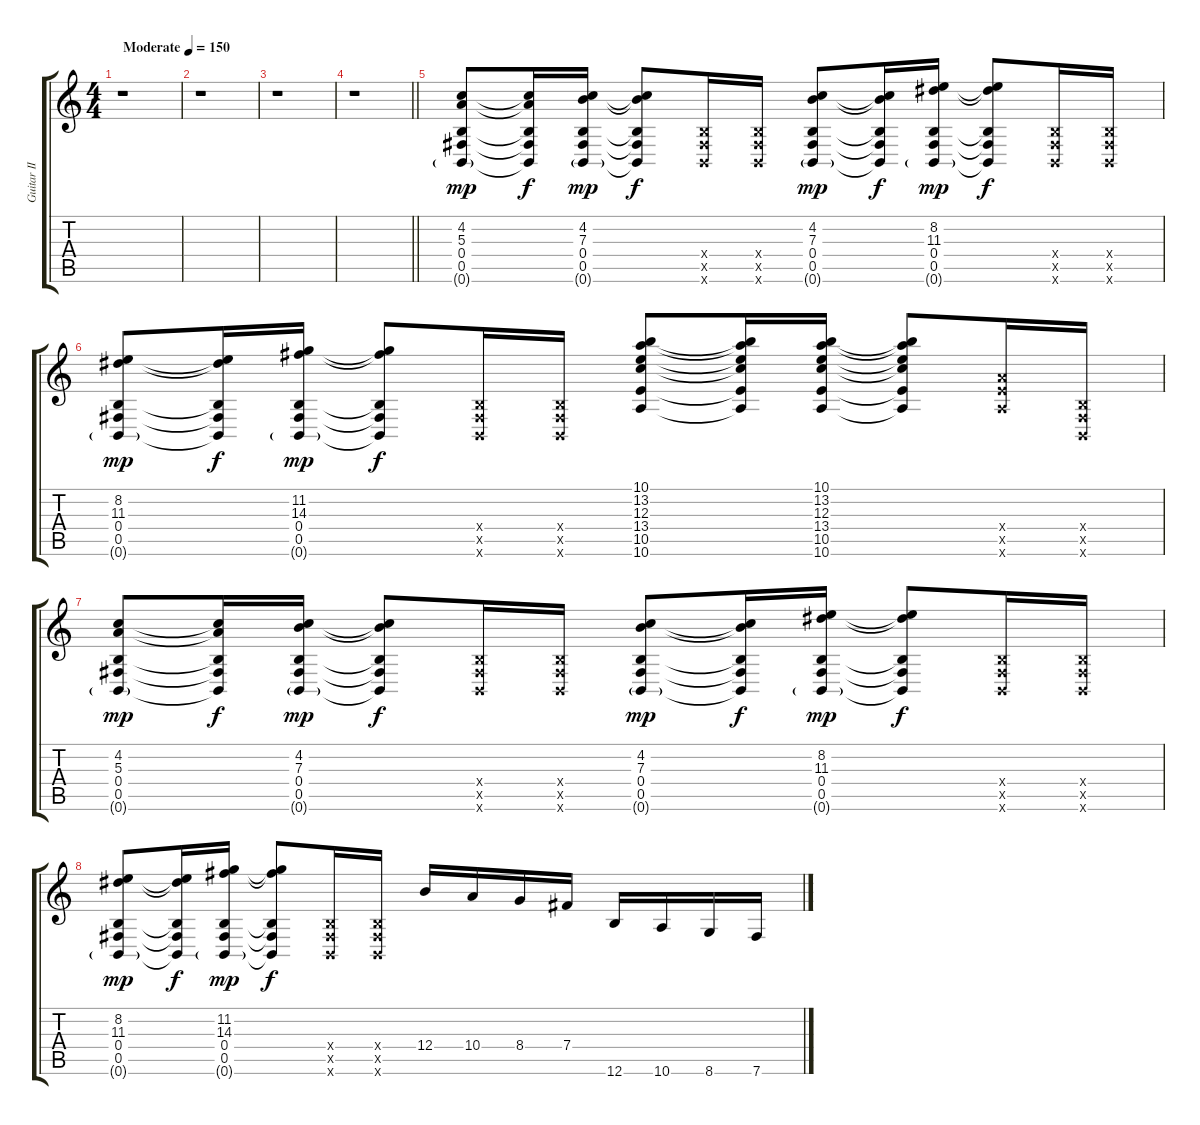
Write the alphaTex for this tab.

\track ("Guitar II" "Guitar II") {instrument distortionguitar}
\staff {score tabs}
\tuning (Db4 Ab3 E3 B2 Gb2 B1) {hide}
\ts (4 4)
\tempo (150 "Moderate")
\clef g2
\ks c
r.1{dy mp instrument distortionguitar} |
r.1 |
r.1 |
\barLineRight lightlight
r.1 |
(4.2 5.3 0.4 0.5 0.6{g}).8 (4.2{t} 5.3{t} 0.4{t} 0.5{t} 0.6{t}).16{dy f} (4.2 7.3 0.4 0.5 0.6{g}).16{dy mp} (4.2{t} 7.3{t} 0.4{t} 0.5{t} 0.6{t}).8{dy f} (0.4{x} 0.5{x} 0.6{x}).16 (0.4{x} 0.5{x} 0.6{x}).16 (4.2 7.3 0.4 0.5 0.6{g}).8{dy mp} (4.2{t} 7.3{t} 0.4{t} 0.5{t} 0.6{t}).16{dy f} (8.2 11.3 0.4 0.5 0.6{g}).16{dy mp} (8.2{t} 11.3{t} 0.4{t} 0.5{t} 0.6{t}).8{dy f} (0.4{x} 0.5{x} 0.6{x}).16 (0.4{x} 0.5{x} 0.6{x}).16 |
(8.2 11.3 0.4 0.5 0.6{g}).8{dy mp} (8.2{t} 11.3{t} 0.4{t} 0.5{t} 0.6{t}).16{dy f} (11.2 14.3 0.4 0.5 0.6{g}).16{dy mp} (11.2{t} 14.3{t} 0.4{t} 0.5{t} 0.6{t}).8{dy f} (0.4{x} 0.5{x} 0.6{x}).16 (0.4{x} 0.5{x} 0.6{x}).16 (10.1 13.2 12.3 13.4 10.5 10.6).8 (10.1{t} 13.2{t} 12.3{t} 13.4{t} 10.5{t} 10.6{t}).16 (10.1 13.2 12.3 13.4 10.5 10.6).16 (10.1{t} 13.2{t} 12.3{t} 13.4{t} 10.5{t} 10.6{t}).8 (10.4{x} 10.5{x} 10.6{x}).16 (0.4{x} 0.5{x} 0.6{x}).16 |
(4.2 5.3 0.4 0.5 0.6{g}).8{dy mp} (4.2{t} 5.3{t} 0.4{t} 0.5{t} 0.6{t}).16{dy f} (4.2 7.3 0.4 0.5 0.6{g}).16{dy mp} (4.2{t} 7.3{t} 0.4{t} 0.5{t} 0.6{t}).8{dy f} (0.4{x} 0.5{x} 0.6{x}).16 (0.4{x} 0.5{x} 0.6{x}).16 (4.2 7.3 0.4 0.5 0.6{g}).8{dy mp} (4.2{t} 7.3{t} 0.4{t} 0.5{t} 0.6{t}).16{dy f} (8.2 11.3 0.4 0.5 0.6{g}).16{dy mp} (8.2{t} 11.3{t} 0.4{t} 0.5{t} 0.6{t}).8{dy f} (0.4{x} 0.5{x} 0.6{x}).16 (0.4{x} 0.5{x} 0.6{x}).16 |
(8.2 11.3 0.4 0.5 0.6{g}).8{dy mp} (8.2{t} 11.3{t} 0.4{t} 0.5{t} 0.6{t}).16{dy f} (11.2 14.3 0.4 0.5 0.6{g}).16{dy mp} (11.2{t} 14.3{t} 0.4{t} 0.5{t} 0.6{t}).8{dy f} (0.4{x} 0.5{x} 0.6{x}).16 (0.4{x} 0.5{x} 0.6{x}).16 12.4.16 10.4.16 8.4.16 7.4.16 12.6.16 10.6.16 8.6.16 7.6.16
